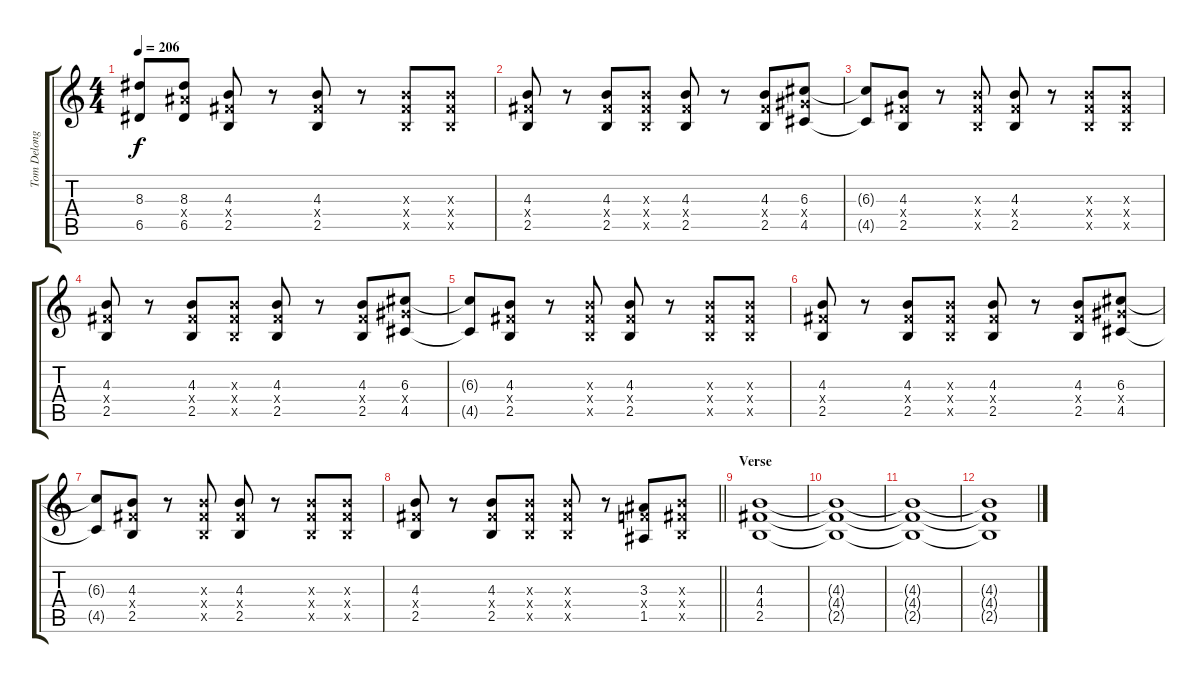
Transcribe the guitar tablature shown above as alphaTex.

\track ("Tom Delonge - Guitar" "Tom Delong") {instrument distortionguitar}
\staff {score tabs}
\tuning (E4 B3 G3 D3 A2 E2) {hide}
\ts (4 4)
\tempo 206
\clef g2
\ks c
(8.3{t} 6.5{t}).8{dy f} (8.3 8.4{x} 6.5).8 (4.3 4.4{x} 2.5).8 r.8 (4.3 4.4{x} 2.5).8 r.8 (4.3{x} 4.4{x} 2.5{x}).8 (4.3{x} 4.4{x} 2.5{x}).8 |
(4.3 4.4{x} 2.5).8 r.8 (4.3 4.4{x} 2.5).8 (4.3{x} 4.4{x} 2.5{x}).8 (4.3 4.4{x} 2.5).8 r.8 (4.3 4.4{x} 2.5).8 (6.3 6.4{x} 4.5).8 |
(6.3{t} 4.5{t}).8 (4.3 4.4{x} 2.5).8 r.8 (4.3{x} 4.4{x} 2.5{x}).8 (4.3 4.4{x} 2.5).8 r.8 (4.3{x} 4.4{x} 2.5{x}).8 (4.3{x} 4.4{x} 2.5{x}).8 |
(4.3 4.4{x} 2.5).8 r.8 (4.3 4.4{x} 2.5).8 (4.3{x} 4.4{x} 2.5{x}).8 (4.3 4.4{x} 2.5).8 r.8 (4.3 4.4{x} 2.5).8 (6.3 6.4{x} 4.5).8 |
(6.3{t} 4.5{t}).8 (4.3 4.4{x} 2.5).8 r.8 (4.3{x} 4.4{x} 2.5{x}).8 (4.3 4.4{x} 2.5).8 r.8 (4.3{x} 4.4{x} 2.5{x}).8 (4.3{x} 4.4{x} 2.5{x}).8 |
(4.3 4.4{x} 2.5).8 r.8 (4.3 4.4{x} 2.5).8 (4.3{x} 4.4{x} 2.5{x}).8 (4.3 4.4{x} 2.5).8 r.8 (4.3 4.4{x} 2.5).8 (6.3 6.4{x} 4.5).8 |
(6.3{t} 4.5{t}).8 (4.3 4.4{x} 2.5).8 r.8 (4.3{x} 4.4{x} 2.5{x}).8 (4.3 4.4{x} 2.5).8 r.8 (4.3{x} 4.4{x} 2.5{x}).8 (4.3{x} 4.4{x} 2.5{x}).8 |
\barLineRight lightlight
(4.3 4.4{x} 2.5).8 r.8 (4.3 4.4{x} 2.5).8 (4.3{x} 4.4{x} 2.5{x}).8 (4.3{x} 4.4{x} 2.5{x}).8 r.8 (3.3 3.4{x} 1.5).8 (4.3{x} 4.4{x} 2.5{x}).8 |
\section ("" "Verse")
(4.3 4.4 2.5).1{volume 0} |
(4.3{t} 4.4{t} 2.5{t}).1 |
(4.3{t} 4.4{t} 2.5{t}).1 |
(4.3{t} 4.4{t} 2.5{t}).1
